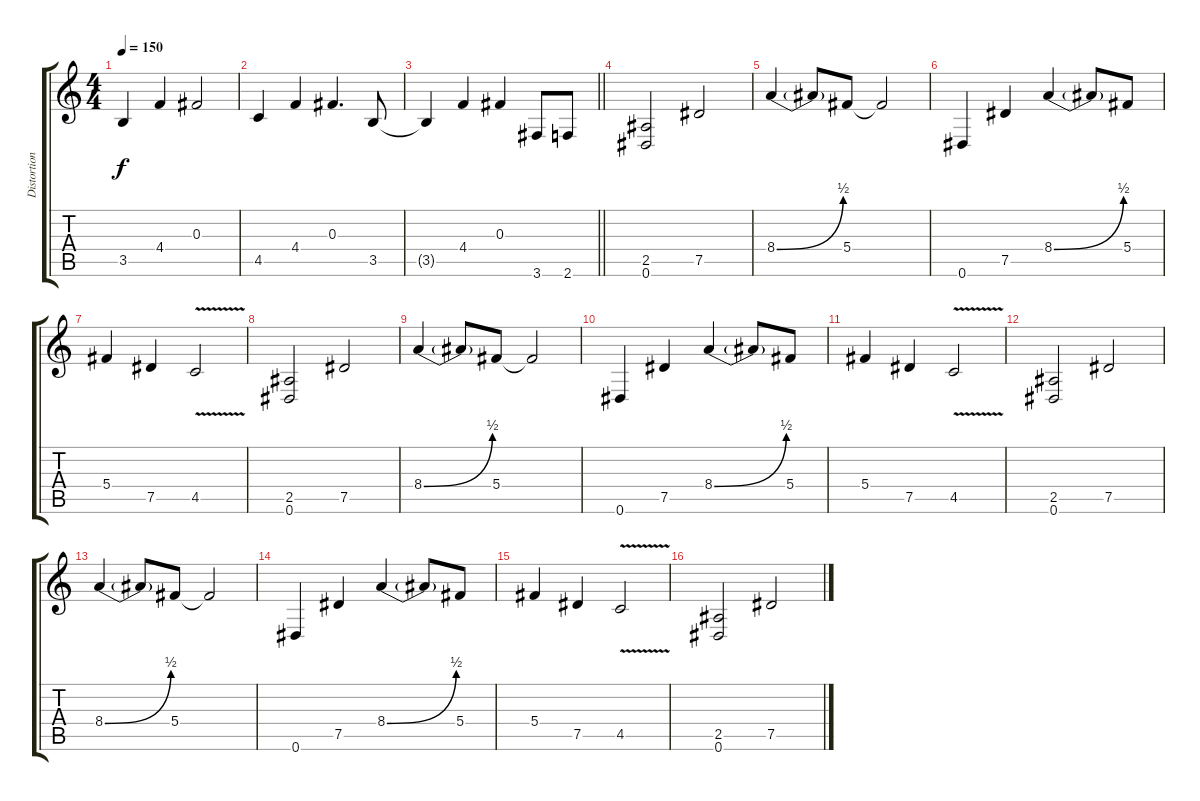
\track ("Distortion" "Distortion") {instrument distortionguitar}
\staff {score tabs}
\tuning (Eb4 Bb3 Gb3 Db3 Ab2 Eb2) {hide}
\ts (4 4)
\tempo 150
\clef g2
\ks c
3.5{t}.4{dy f} 4.4.4 0.3.2 |
4.5.4 4.4.4 0.3.4{d} 3.5.8 |
\barLineRight lightlight
3.5{t}.4 4.4.4 0.3.4 3.6.8 2.6.8 |
\section ("" " ")
(2.5 0.6).2 7.5.2 |
8.4{be (bend 0 0 60 2)}.4 8.4{t}.8 5.4.8 5.4{t}.2 |
0.6.4 7.5.4 8.4{be (bend 0 0 60 2)}.4 8.4{t}.8 5.4.8 |
5.4.4 7.5.4 4.5{v}.2 |
(2.5 0.6).2 7.5.2 |
8.4{be (bend 0 0 60 2)}.4 8.4{t}.8 5.4.8 5.4{t}.2 |
0.6.4 7.5.4 8.4{be (bend 0 0 60 2)}.4 8.4{t}.8 5.4.8 |
5.4.4 7.5.4 4.5{v}.2 |
(2.5 0.6).2 7.5.2 |
8.4{be (bend 0 0 60 2)}.4 8.4{t}.8 5.4.8 5.4{t}.2 |
0.6.4 7.5.4 8.4{be (bend 0 0 60 2)}.4 8.4{t}.8 5.4.8 |
5.4.4 7.5.4 4.5{v}.2 |
(2.5 0.6).2 7.5.2
